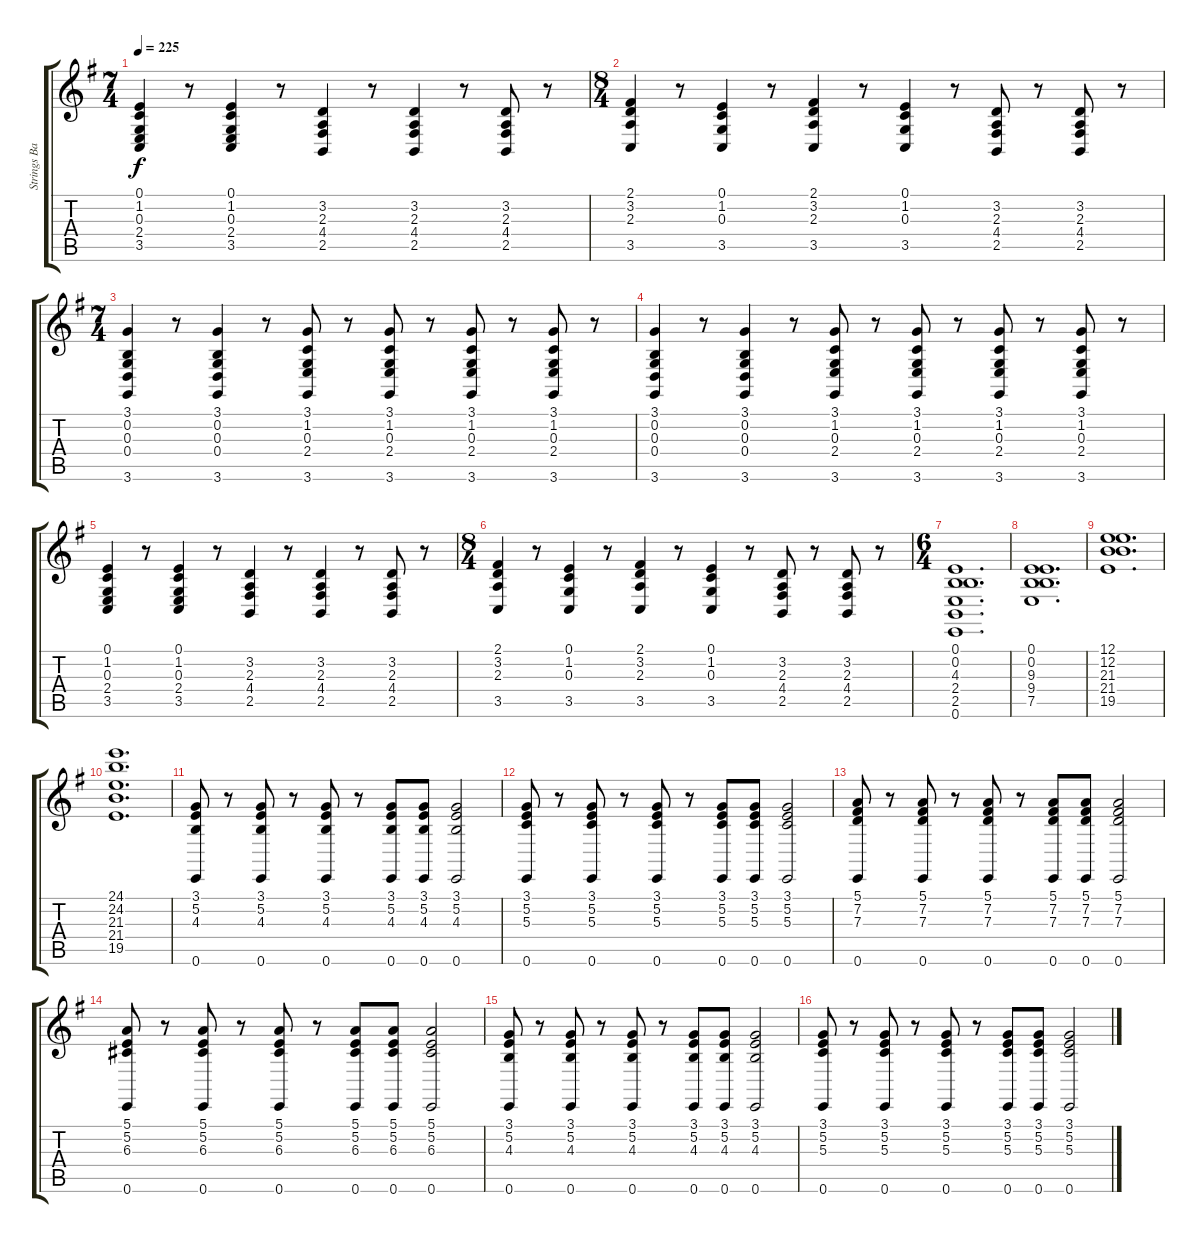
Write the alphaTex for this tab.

\track ("Strings Backing 2" "Strings Ba") {instrument stringensemble1}
\staff {score tabs}
\tuning (E4 B3 G3 D3 A2 E2) {hide}
\ts (7 4)
\tempo 225
\clef g2
\ks g
(0.1 1.2 0.3 2.4 3.5).4{dy f} r.8 (0.1 1.2 0.3 2.4 3.5).4 r.8 (3.2 2.3 4.4 2.5).4 r.8 (3.2 2.3 4.4 2.5).4 r.8 (3.2 2.3 4.4 2.5).8 r.8 |
\ts (8 4)
(2.1 3.2 2.3 3.5).4 r.8 (0.1 1.2 0.3 3.5).4 r.8 (2.1 3.2 2.3 3.5).4 r.8 (0.1 1.2 0.3 3.5).4 r.8 (3.2 2.3 4.4 2.5).8 r.8 (3.2 2.3 4.4 2.5).8 r.8 |
\ts (7 4)
(3.1 0.2 0.3 0.4 3.6).4 r.8 (3.1 0.2 0.3 0.4 3.6).4 r.8 (3.1 1.2 0.3 2.4 3.6).8 r.8 (3.1 1.2 0.3 2.4 3.6).8 r.8 (3.1 1.2 0.3 2.4 3.6).8 r.8 (3.1 1.2 0.3 2.4 3.6).8 r.8 |
(3.1 0.2 0.3 0.4 3.6).4 r.8 (3.1 0.2 0.3 0.4 3.6).4 r.8 (3.1 1.2 0.3 2.4 3.6).8 r.8 (3.1 1.2 0.3 2.4 3.6).8 r.8 (3.1 1.2 0.3 2.4 3.6).8 r.8 (3.1 1.2 0.3 2.4 3.6).8 r.8 |
(0.1 1.2 0.3 2.4 3.5).4 r.8 (0.1 1.2 0.3 2.4 3.5).4 r.8 (3.2 2.3 4.4 2.5).4 r.8 (3.2 2.3 4.4 2.5).4 r.8 (3.2 2.3 4.4 2.5).8 r.8 |
\ts (8 4)
(2.1 3.2 2.3 3.5).4 r.8 (0.1 1.2 0.3 3.5).4 r.8 (2.1 3.2 2.3 3.5).4 r.8 (0.1 1.2 0.3 3.5).4 r.8 (3.2 2.3 4.4 2.5).8 r.8 (3.2 2.3 4.4 2.5).8 r.8 |
\ts (6 4)
(0.1 0.2 4.3 2.4 2.5 0.6).1{d} |
(0.1 0.2 9.3 9.4 7.5).1{d} |
(12.1 12.2 21.3 21.4 19.5).1{d} |
(24.1 24.2 21.3 21.4 19.5).1{d} |
\ks eminor
(3.1 5.2 4.3 0.6).8{volume 12} r.8 (3.1 5.2 4.3 0.6).8 r.8 (3.1 5.2 4.3 0.6).8 r.8 (3.1 5.2 4.3 0.6).8 (3.1 5.2 4.3 0.6).8 (3.1 5.2 4.3 0.6).2 |
(3.1 5.2 5.3 0.6).8 r.8 (3.1 5.2 5.3 0.6).8 r.8 (3.1 5.2 5.3 0.6).8 r.8 (3.1 5.2 5.3 0.6).8 (3.1 5.2 5.3 0.6).8 (3.1 5.2 5.3 0.6).2 |
(5.1 7.2 7.3 0.6).8 r.8 (5.1 7.2 7.3 0.6).8 r.8 (5.1 7.2 7.3 0.6).8 r.8 (5.1 7.2 7.3 0.6).8 (5.1 7.2 7.3 0.6).8 (5.1 7.2 7.3 0.6).2 |
(5.1 5.2 6.3 0.6).8 r.8 (5.1 5.2 6.3 0.6).8 r.8 (5.1 5.2 6.3 0.6).8 r.8 (5.1 5.2 6.3 0.6).8 (5.1 5.2 6.3 0.6).8 (5.1 5.2 6.3 0.6).2 |
(3.1 5.2 4.3 0.6).8 r.8 (3.1 5.2 4.3 0.6).8 r.8 (3.1 5.2 4.3 0.6).8 r.8 (3.1 5.2 4.3 0.6).8 (3.1 5.2 4.3 0.6).8 (3.1 5.2 4.3 0.6).2 |
(3.1 5.2 5.3 0.6).8 r.8 (3.1 5.2 5.3 0.6).8 r.8 (3.1 5.2 5.3 0.6).8 r.8 (3.1 5.2 5.3 0.6).8 (3.1 5.2 5.3 0.6).8 (3.1 5.2 5.3 0.6).2
